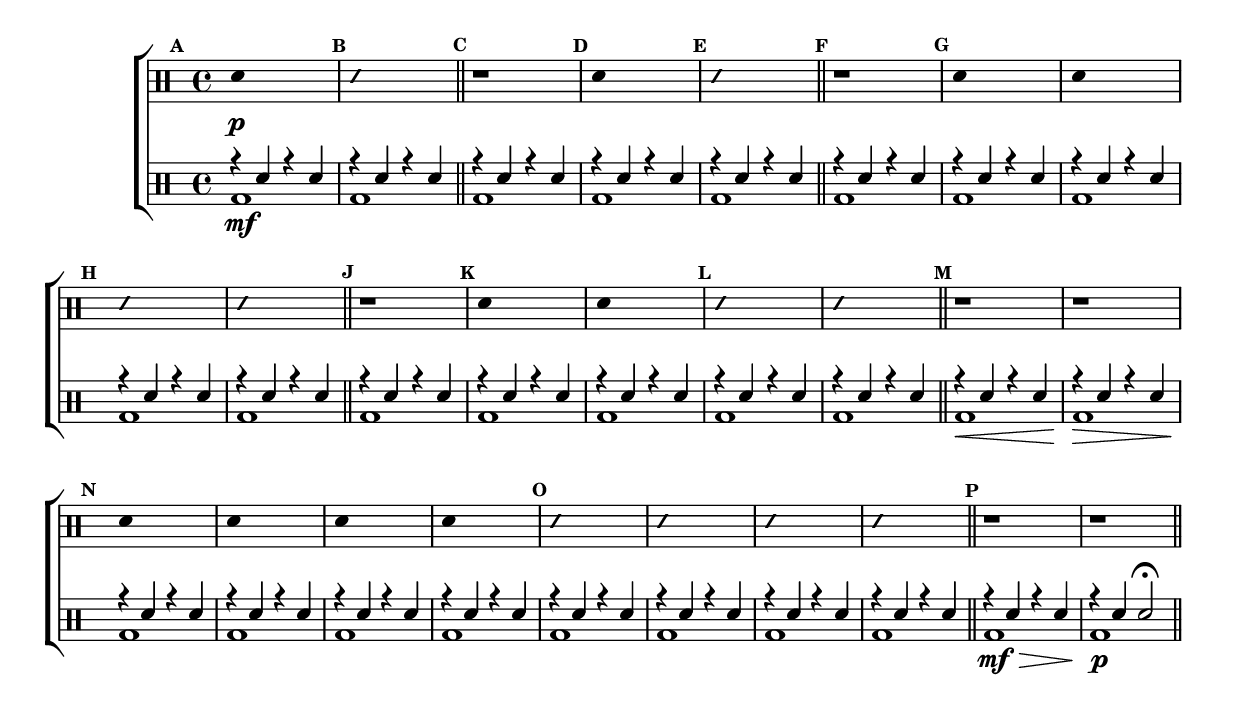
%-*- coding: utf-8 -*-

\version "2.10.00"

%\header {title = "escalas modais sobre la - parte 2"}

\new ChoirStaff <<

\drummode <<

\drums {
\override Staff.TimeSignature #'style = #'()
\time 4/4 

\override Score.BarNumber #'transparent = ##t
\override Score.RehearsalMark #'font-size = #-2
\set Score.markFormatter = #format-mark-numbers

\context DrumVoice = "1" { }
\context DrumVoice = "2" { }

{ 
%1
\mark \default
\override Stem #'transparent = ##t
sn4\p s2.
\mark \default
\override NoteHead #'style = #'slash
\override NoteHead #'font-size = #-4
sn4 s2.
\revert NoteHead #'style 
\revert NoteHead #'font-size
\bar "||"


%2
\mark \default
r1
\mark \default
\override Stem #'transparent = ##t
sn4 s2.
\mark \default
\override NoteHead #'style = #'slash
\override NoteHead #'font-size = #-4
sn4 s2.
\revert NoteHead #'style 
\revert NoteHead #'font-size
\bar "||"


%3
\mark \default
r1
\mark \default
\override Stem #'transparent = ##t
sn4 s2.
sn4 s2.
\mark \default
\override NoteHead #'style = #'slash
\override NoteHead #'font-size = #-4
sn4 s2.
sn4 s2.
\revert NoteHead #'style 
\revert NoteHead #'font-size
\bar "||"


%4
\mark \default
r1
\mark \default
\override Stem #'transparent = ##t
sn4 s2.
sn4 s2.
\mark \default
\override NoteHead #'style = #'slash
\override NoteHead #'font-size = #-4
sn4 s2.
sn4 s2.
\revert NoteHead #'style 
\revert NoteHead #'font-size
\bar "||"


%5
\mark \default
r1
r1
\mark \default
\override Stem #'transparent = ##t
sn4 s2.
sn4 s2.
sn4 s2.
sn4 s2.
\mark \default
\override NoteHead #'style = #'slash
\override NoteHead #'font-size = #-4
sn4 s2.
sn4 s2.
sn4 s2.
sn4 s2.
\bar "||"

\mark \default
r1
r1

\bar "||"


}

}


\drums {

\override Staff.TimeSignature #'style = #'()
\time 4/4 

\override Score.BarNumber #'transparent = ##t
\override Score.RehearsalMark #'font-size = #-2
\set Score.markFormatter = #format-mark-numbers

\context DrumVoice = "1" { }
\context DrumVoice = "2" { }

<<

{
r4 sn4 r4 sn4
r4 sn4 r4 sn4
r4 sn4 r4 sn4
r4 sn4 r4 sn4
r4 sn4 r4 sn4

r4 sn4 r4 sn4
r4 sn4 r4 sn4
r4 sn4 r4 sn4
r4 sn4 r4 sn4
r4 sn4 r4 sn4

r4 sn4 r4 sn4
r4 sn4 r4 sn4
r4 sn4 r4 sn4
r4 sn4 r4 sn4
r4 sn4 r4 sn4

r4 sn4 r4 sn4
r4 sn4 r4 sn4
r4 sn4 r4 sn4
r4 sn4 r4 sn4
r4 sn4 r4 sn4

r4 sn4 r4 sn4
r4 sn4 r4 sn4
r4 sn4 r4 sn4
r4 sn4 r4 sn4
r4 sn4 r4 sn4
r4 sn4 r4 sn4

r4 sn4 sn2\fermata

}

\\

{

bd1\mf bd1 bd1 bd1 bd1 
bd1 bd1 bd1 bd1 bd1
bd1 bd1 bd1 bd1 bd1 
bd1\< 
bd1\!\>
bd1\! bd1 bd1 
bd1 bd1 bd1 bd1 bd1 
bd1\mf\> 
bd1\!\p 

}

>>

}

>>

>>